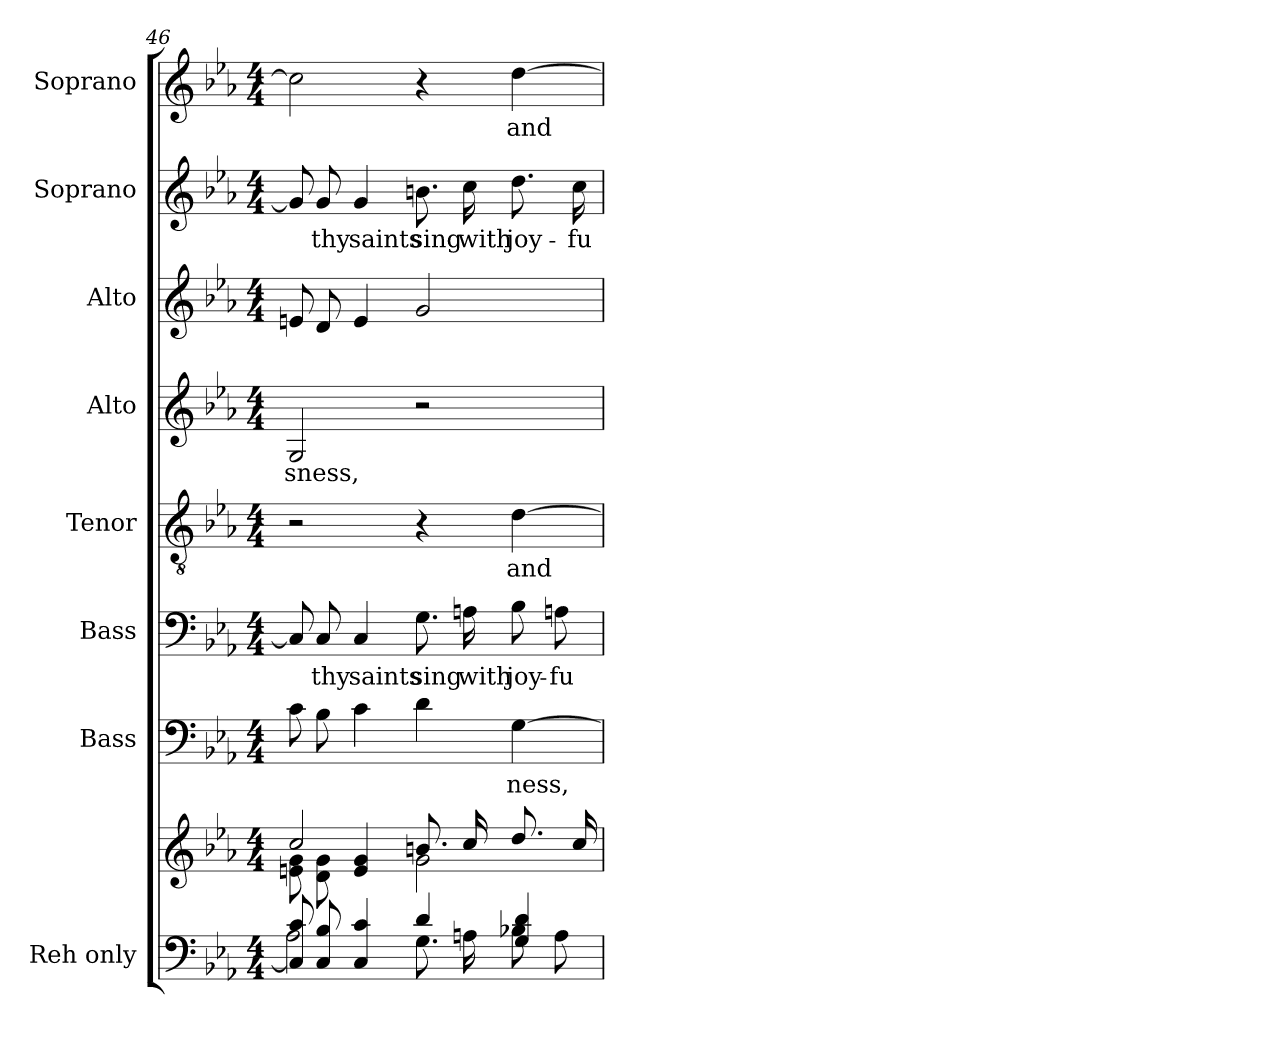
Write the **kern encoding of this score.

**kern	**kern	**kern	**text	**kern	**text	**kern	**text	**kern	**text	**kern	**kern	**text	**kern	**text
*part8	*part8	*part7	*part7	*part6	*part6	*part5	*part5	*part4	*part4	*part3	*part2	*part2	*part1	*part1
*staff9	*staff8	*staff7	*staff7	*staff6	*staff6	*staff5	*staff5	*staff4	*staff4	*staff3	*staff2	*staff2	*staff1	*staff1
*I"Reh only	*	*I"Bass	*	*I"Bass	*	*I"Tenor	*	*I"Alto	*	*I"Alto	*I"Soprano	*	*I"Soprano	*
*I'Reh only	*	*I'B.	*	*I'B.	*	*I'T.	*	*I'A.	*	*I'A.	*I'S.	*	*I'S.	*
*clefF4	*clefG2	*clefF4	*	*clefF4	*	*clefGv2	*	*clefG2	*	*clefG2	*clefG2	*	*clefG2	*
*	*	*	*	*	*	*ITrd7c12	*	*	*	*	*	*	*	*
*k[b-e-a-]	*k[b-e-a-]	*k[b-e-a-]	*	*k[b-e-a-]	*	*k[b-e-a-]	*	*k[b-e-a-]	*	*k[b-e-a-]	*k[b-e-a-]	*	*k[b-e-a-]	*
*E-:	*E-:	*E-:	*	*E-:	*	*E-:	*	*E-:	*	*E-:	*E-:	*	*E-:	*
*M4/4	*M4/4	*M4/4	*	*M4/4	*	*M4/4	*	*M4/4	*	*M4/4	*M4/4	*	*M4/4	*
=46	=46	=46	=46	=46	=46	=46	=46	=46	=46	=46	=46	=46	=46	=46
*^	*^	*	*	*	*	*	*	*	*	*	*	*	*	*
!	!	!	!	!	!	!	!	!	!	!	!LO:LY:b:color=#000000	!	!	!	!	!
8Ci/] 8ci	2A-i\	2cci/	8eni\ 8gi	8ci\	.	8Ci/]	.	2r	.	2Gi/	-sness,	8eni/	8gi/]	.	2cci\]	.
!	!	!	!	!	!	!	!LO:LY:b:color=#000000	!	!	!	!	!	!	!	!	!
!	!	!	!	!	!	!	!	!	!	!	!	!	!	!LO:LY:b:color=#000000	!	!
8Ci/ 8B-i	.	.	8di\ 8gi	8B-i\	.	8Ci/	thy	.	.	.	.	8di/	8gi/	thy	.	.
!	!	!	!	!	!	!	!LO:LY:b:color=#000000	!	!	!	!	!	!	!	!	!
!	!	!	!	!	!	!	!	!	!	!	!	!	!	!LO:LY:b:color=#000000	!	!
4Ci/ 4ci	.	.	4ei/ 4gi	4ci\	.	4Ci/	saints	.	.	.	.	4ei/	4gi/	saints	.	.
!	!	!	!	!	!	!	!LO:LY:b:color=#000000	!	!	!	!	!	!	!	!	!
!	!	!	!	!	!	!	!	!	!	!	!	!	!	!LO:LY:b:color=#000000	!	!
8.Gi\	4di/	8.bni/	2gi\	4di\	.	8.Gi\	sing	4r	.	2r	.	2gi/	8.bni\	sing	4r	.
!	!	!	!	!	!	!	!LO:LY:b:color=#000000	!	!	!	!	!	!	!	!	!
!	!	!	!	!	!	!	!	!	!	!	!	!	!	!LO:LY:b:color=#000000	!	!
16Ani\	.	16cci/	.	.	.	16Ani\	with	.	.	.	.	.	16cci\	with	.	.
!	!	!	!	!	!LO:LY:b:color=#000000	!	!	!	!	!	!	!	!	!	!	!
!	!	!	!	!	!	!	!LO:LY:b:color=#000000	!	!	!	!	!	!	!	!	!
!	!	!	!	!	!	!	!	!	!LO:LY:b:color=#000000	!	!	!	!	!	!	!
!	!	!	!	!	!	!	!	!	!	!	!	!	!	!LO:LY:b:color=#000000	!	!
!	!	!	!	!	!	!	!	!	!	!	!	!	!	!	!	!LO:LY:b:color=#000000
8B-Xi\	4Gi/ 4di	8.ddi/	.	[4Gi\	-ness,	8B-i\	joy-	[4Di\	and	.	.	.	8.ddi\	joy-	[4ddi\	and
!	!	!	!	!	!	!	!LO:LY:b:color=#000000	!	!	!	!	!	!	!	!	!
8Ai\	.	.	.	.	.	8Ani\	-fu-	.	.	.	.	.	.	.	.	.
!	!	!	!	!	!	!	!	!	!	!	!	!	!	!LO:LY:b:color=#000000	!	!
.	.	16cci/	.	.	.	.	.	.	.	.	.	.	16cci\	-fu-	.	.
*v	*v	*	*	*	*	*	*	*	*	*	*	*	*	*	*	*
*	*v	*v	*	*	*	*	*	*	*	*	*	*	*	*	*
=	=	=	=	=	=	=	=	=	=	=	=	=	=	=
*-	*-	*-	*-	*-	*-	*-	*-	*-	*-	*-	*-	*-	*-	*-
